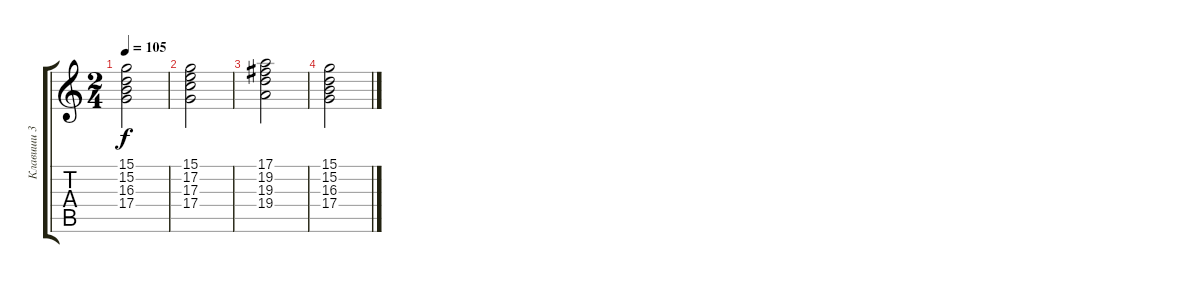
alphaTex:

\track ("Клавиши 3" "Клавиши 3") {instrument churchorgan}
\staff {score tabs}
\tuning (E4 B3 G3 D3 A2 E2) {hide}
\ts (2 4)
\tempo 105
\clef g2
\ks c
(15.1 15.2 16.3 17.4).2{dy f} |
(15.1 17.2 17.3 17.4).2 |
(17.1 19.2 19.3 19.4).2 |
(15.1 15.2 16.3 17.4).2
